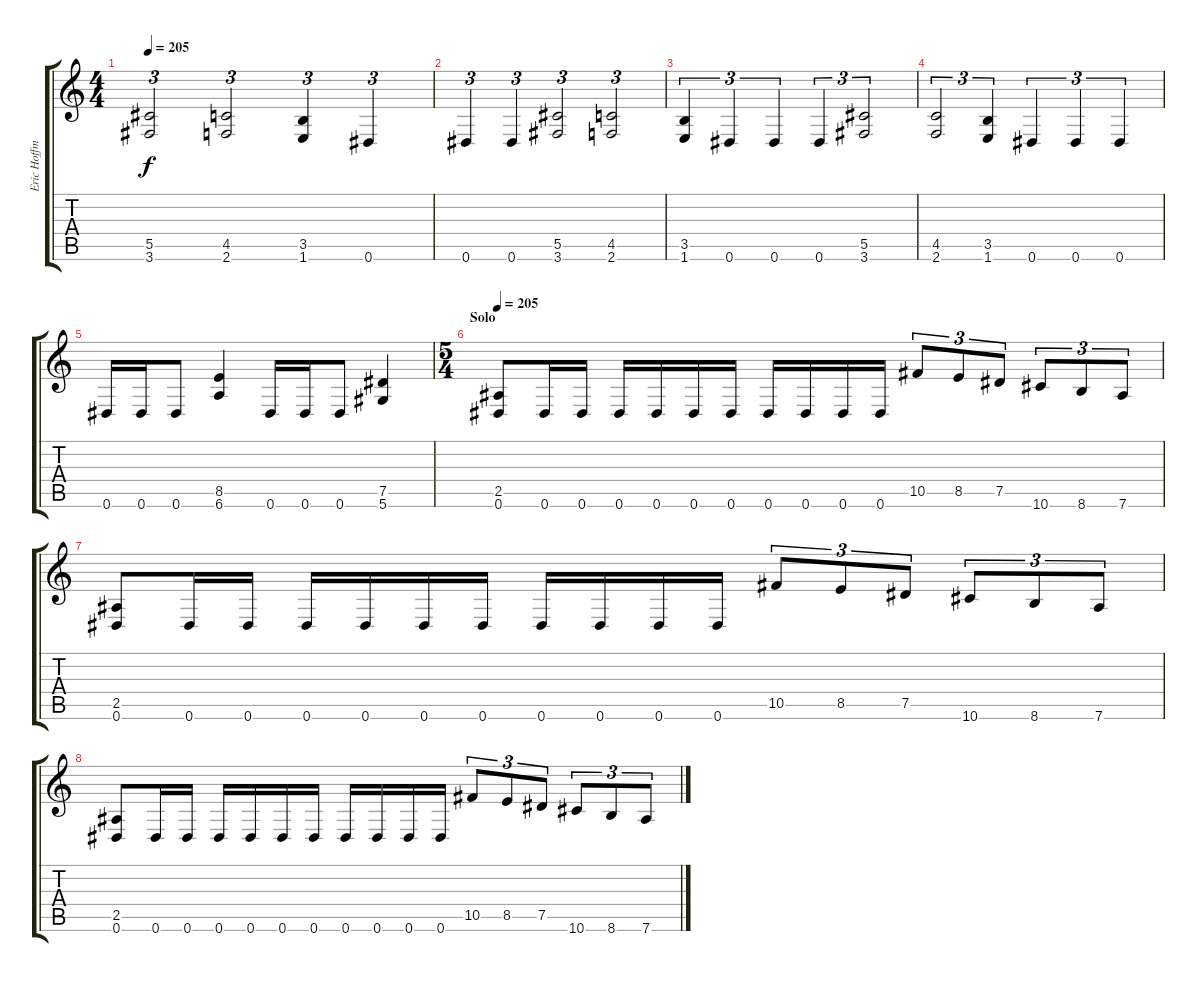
\track ("Eric Hoffman" "Eric Hoffm") {instrument distortionguitar}
\staff {score tabs}
\tuning (Eb4 Bb3 Gb3 Db3 Ab2 Eb2) {hide}
\ts (4 4)
\tempo 205
\clef g2
\ks c
(5.5 3.6).2{tu (3 2) dy f} (4.5 2.6).2{tu (3 2)} (3.5 1.6).4{tu (3 2)} 0.6.4{tu (3 2)} |
0.6.4{tu (3 2)} 0.6.4{tu (3 2)} (5.5 3.6).2{tu (3 2)} (4.5 2.6).2{tu (3 2)} |
(3.5 1.6).4{tu (3 2)} 0.6.4{tu (3 2)} 0.6.4{tu (3 2)} 0.6.4{tu (3 2)} (5.5 3.6).2{tu (3 2)} |
(4.5 2.6).2{tu (3 2)} (3.5 1.6).4{tu (3 2)} 0.6.4{tu (3 2)} 0.6.4{tu (3 2)} 0.6.4{tu (3 2)} |
0.6.16 0.6.16 0.6.8 (8.5 6.6).4 0.6.16 0.6.16 0.6.8 (7.5 5.6).4 |
\ts (5 4)
\section ("" "Solo")
\tempo 205
(2.5 0.6).8 0.6.16 0.6.16 0.6.16 0.6.16 0.6.16 0.6.16 0.6.16 0.6.16 0.6.16 0.6.16 10.5.8{tu (3 2)} 8.5.8{tu (3 2)} 7.5.8{tu (3 2)} 10.6.8{tu (3 2)} 8.6.8{tu (3 2)} 7.6.8{tu (3 2)} |
(2.5 0.6).8 0.6.16 0.6.16 0.6.16 0.6.16 0.6.16 0.6.16 0.6.16 0.6.16 0.6.16 0.6.16 10.5.8{tu (3 2)} 8.5.8{tu (3 2)} 7.5.8{tu (3 2)} 10.6.8{tu (3 2)} 8.6.8{tu (3 2)} 7.6.8{tu (3 2)} |
(2.5 0.6).8 0.6.16 0.6.16 0.6.16 0.6.16 0.6.16 0.6.16 0.6.16 0.6.16 0.6.16 0.6.16 10.5.8{tu (3 2)} 8.5.8{tu (3 2)} 7.5.8{tu (3 2)} 10.6.8{tu (3 2)} 8.6.8{tu (3 2)} 7.6.8{tu (3 2)}
